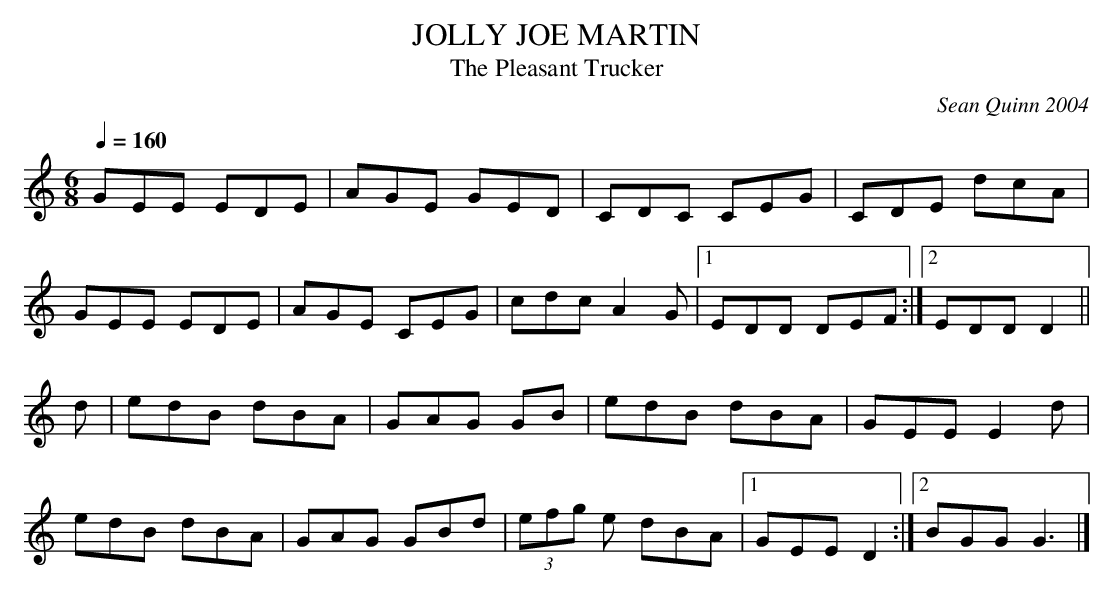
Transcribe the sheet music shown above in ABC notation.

X:1
T:JOLLY JOE MARTIN
T:The Pleasant Trucker
C:Sean Quinn 2004
Q:1/4=160
M:6/8
K:C % QUESTION ABOUT THIS KEY
GEE EDE|AGE GED|CDC CEG|CDE dcA|
GEE EDE|AGE CEG|cdc A2G|1 EDD DEF :|\
[2 EDD D2||
d|edB dBA|GAG GB|edB dBA|GEE E2d|
edB dBA|GAG GBd|(3efg e dBA|1 GEE D2:|\
[2 BGG G3 |]
